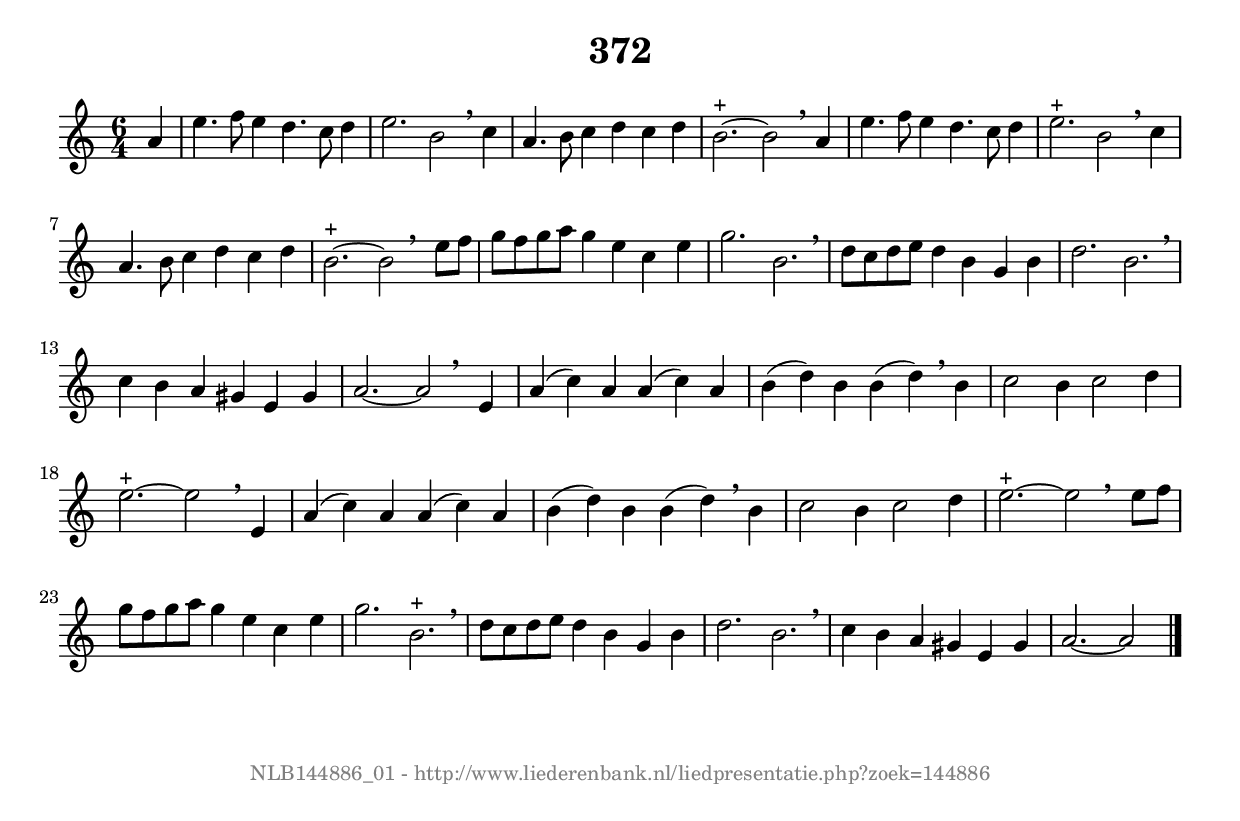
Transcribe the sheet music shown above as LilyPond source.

%
% produced by wce2krn 1.64 (7 June 2014)
%
\version"2.16"
#(append! paper-alist '(("long" . (cons (* 210 mm) (* 2000 mm)))))
#(set-default-paper-size "long")
sb = {\breathe}
mBreak = {\breathe }
bBreak = {\breathe }
x = {\once\override NoteHead #'style = #'cross }
gl=\glissando
itime={\override Staff.TimeSignature #'stencil = ##f }
ficta = {\once\set suggestAccidentals = ##t}
fine = {\once\override Score.RehearsalMark #'self-alignment-X = #1 \mark \markup {\italic{Fine}}}
dc = {\once\override Score.RehearsalMark #'self-alignment-X = #1 \mark \markup {\italic{D.C.}}}
dcf = {\once\override Score.RehearsalMark #'self-alignment-X = #1 \mark \markup {\italic{D.C. al Fine}}}
dcc = {\once\override Score.RehearsalMark #'self-alignment-X = #1 \mark \markup {\italic{D.C. al Coda}}}
ds = {\once\override Score.RehearsalMark #'self-alignment-X = #1 \mark \markup {\italic{D.S.}}}
dsf = {\once\override Score.RehearsalMark #'self-alignment-X = #1 \mark \markup {\italic{D.S. al Fine}}}
dsc = {\once\override Score.RehearsalMark #'self-alignment-X = #1 \mark \markup {\italic{D.S. al Coda}}}
pv = {\set Score.repeatCommands = #'((volta "1"))}
sv = {\set Score.repeatCommands = #'((volta "2"))}
tv = {\set Score.repeatCommands = #'((volta "3"))}
qv = {\set Score.repeatCommands = #'((volta "4"))}
xv = {\set Score.repeatCommands = #'((volta #f))}
\header{ tagline = ""
title = "372"
}
\score {{
\key a \minor
\relative g'
{
\set melismaBusyProperties = #'()
\partial 32*8
\time 6/4
\tempo 4=120
\override Score.MetronomeMark #'transparent = ##t
\override Score.RehearsalMark #'break-visibility = #(vector #t #t #f)
a4 e'4. f8 e4 d4. c8 d4 e2. b2 \sb c4 a4. b8 c4 d c d b2.^"+"~ b2 \mBreak
a4 e'4. f8 e4 d4. c8 d4 e2.^"+" b2 \sb c4 a4. b8 c4 d c d b2.^"+"~ b2 \bar ":|:" \bBreak
e8 f g f g a g4 e c e g2. b,2. \sb d8 c d e d4 b g b d2. b2. \mBreak \bar "|"
c4 b a gis e gis a2.~ a2 \bar ":|:" \bBreak
e4 a( c) a a( c) a b( d) b b( d) \sb b c2 b4 c2 d4 e2.^"+"~ e2 \mBreak
e,4 a4( c) a a( c)a b( d) b b( d) \sb b c2 b4 c2 d4 e2.^"+"~ e2 \bar ":|:" \bBreak
e8 f g f g a g4 e c e g2. b,2.^"+" \sb d8 c d e d4 b g b d2. b2. \mBreak \bar "|"
c4 b a gis e gis a2.~ a2 \bar "|."
 }}
 \midi { }
 \layout {
            indent = 0.0\cm
}
}
\markup { \vspace #0 } \markup { \with-color #grey \fill-line { \center-column { \smaller "NLB144886_01 - http://www.liederenbank.nl/liedpresentatie.php?zoek=144886" } } }
